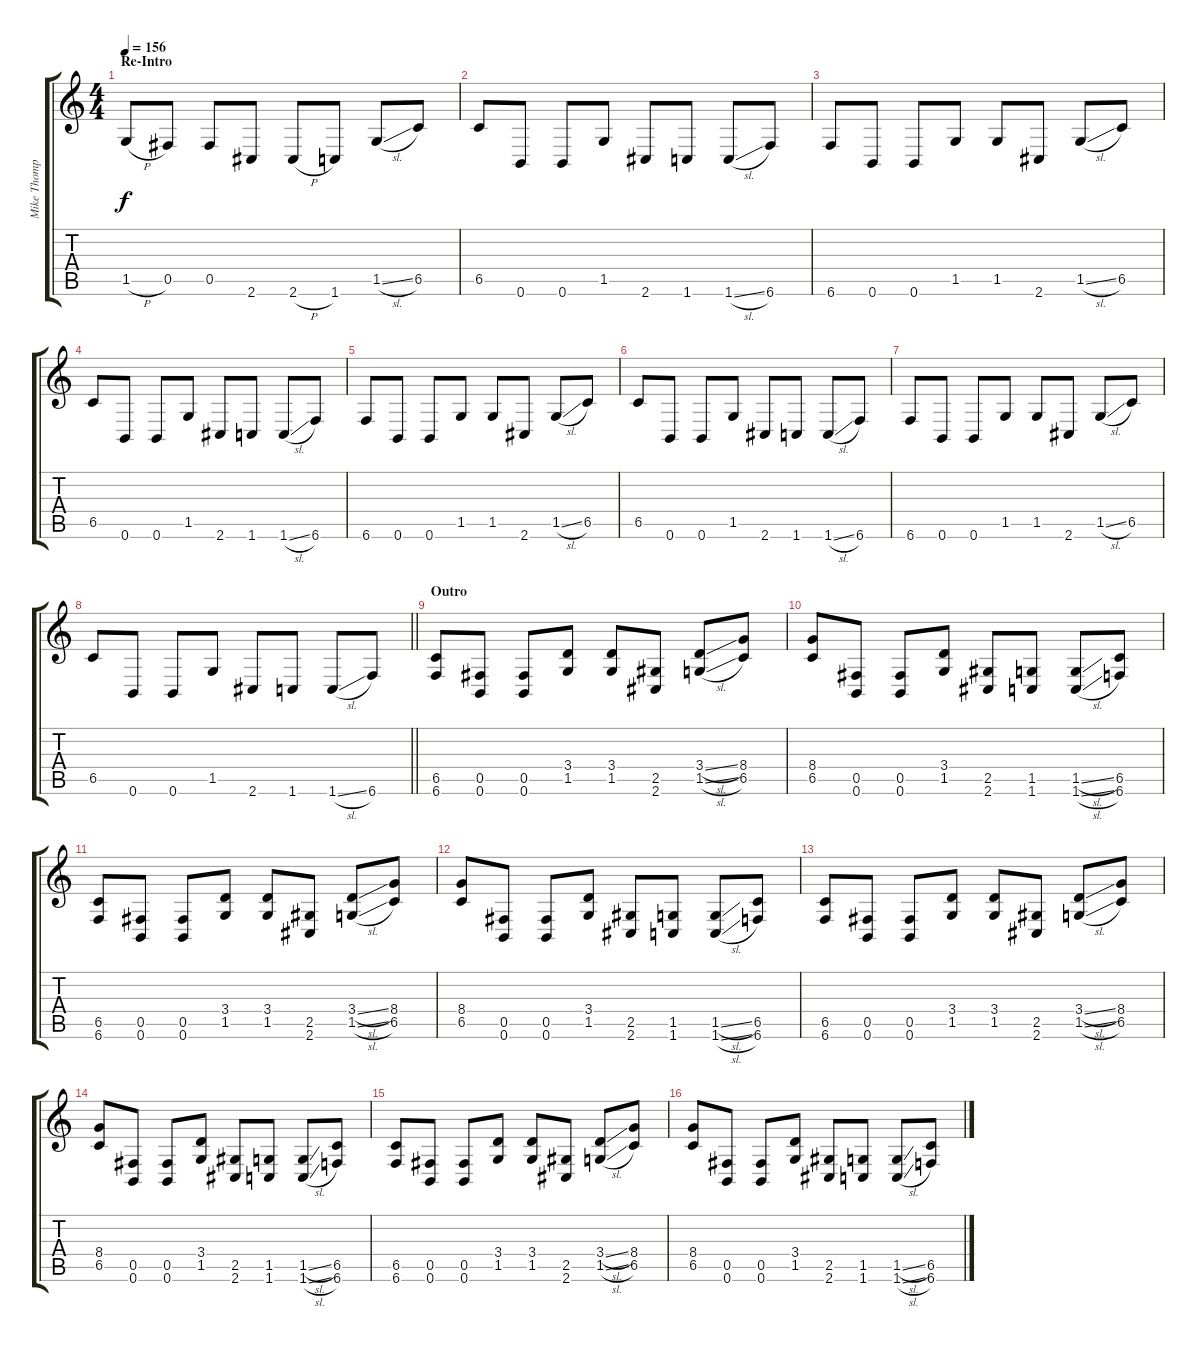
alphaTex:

\track ("Mike Thompson" "Mike Thomp") {instrument distortionguitar}
\staff {score tabs}
\tuning (Db4 Ab3 E3 B2 Gb2 B1) {hide}
\ts (4 4)
\section ("" "Re-Intro")
\tempo 156
\clef g2
\ks c
1.5{h}.8{dy f} 0.5.8 0.5.8 2.6.8 2.6{h}.8 1.6.8 1.5{sl}.8 6.5.8 |
6.5.8 0.6.8 0.6.8 1.5.8 2.6.8 1.6.8 1.6{sl}.8 6.6.8 |
6.6.8 0.6.8 0.6.8 1.5.8 1.5.8 2.6.8 1.5{sl}.8 6.5.8 |
6.5.8 0.6.8 0.6.8 1.5.8 2.6.8 1.6.8 1.6{sl}.8 6.6.8 |
6.6.8 0.6.8 0.6.8 1.5.8 1.5.8 2.6.8 1.5{sl}.8 6.5.8 |
6.5.8 0.6.8 0.6.8 1.5.8 2.6.8 1.6.8 1.6{sl}.8 6.6.8 |
6.6.8 0.6.8 0.6.8 1.5.8 1.5.8 2.6.8 1.5{sl}.8 6.5.8 |
\barLineRight lightlight
6.5.8 0.6.8 0.6.8 1.5.8 2.6.8 1.6.8 1.6{sl}.8 6.6.8 |
\section ("" "Outro")
(6.5 6.6).8 (0.5 0.6).8 (0.5 0.6).8 (3.4 1.5).8 (3.4 1.5).8 (2.5 2.6).8 (3.4{sl} 1.5{sl}).8 (8.4 6.5).8 |
(8.4 6.5).8 (0.5 0.6).8 (0.5 0.6).8 (3.4 1.5).8 (2.5 2.6).8 (1.5 1.6).8 (1.5{sl} 1.6{sl}).8 (6.5 6.6).8 |
(6.5 6.6).8 (0.5 0.6).8 (0.5 0.6).8 (3.4 1.5).8 (3.4 1.5).8 (2.5 2.6).8 (3.4{sl} 1.5{sl}).8 (8.4 6.5).8 |
(8.4 6.5).8 (0.5 0.6).8 (0.5 0.6).8 (3.4 1.5).8 (2.5 2.6).8 (1.5 1.6).8 (1.5{sl} 1.6{sl}).8 (6.5 6.6).8 |
(6.5 6.6).8 (0.5 0.6).8 (0.5 0.6).8 (3.4 1.5).8 (3.4 1.5).8 (2.5 2.6).8 (3.4{sl} 1.5{sl}).8 (8.4 6.5).8 |
(8.4 6.5).8 (0.5 0.6).8 (0.5 0.6).8 (3.4 1.5).8 (2.5 2.6).8 (1.5 1.6).8 (1.5{sl} 1.6{sl}).8 (6.5 6.6).8 |
(6.5 6.6).8 (0.5 0.6).8 (0.5 0.6).8 (3.4 1.5).8 (3.4 1.5).8 (2.5 2.6).8 (3.4{sl} 1.5{sl}).8 (8.4 6.5).8 |
(8.4 6.5).8 (0.5 0.6).8 (0.5 0.6).8 (3.4 1.5).8 (2.5 2.6).8 (1.5 1.6).8 (1.5{sl} 1.6{sl}).8 (6.5 6.6).8
